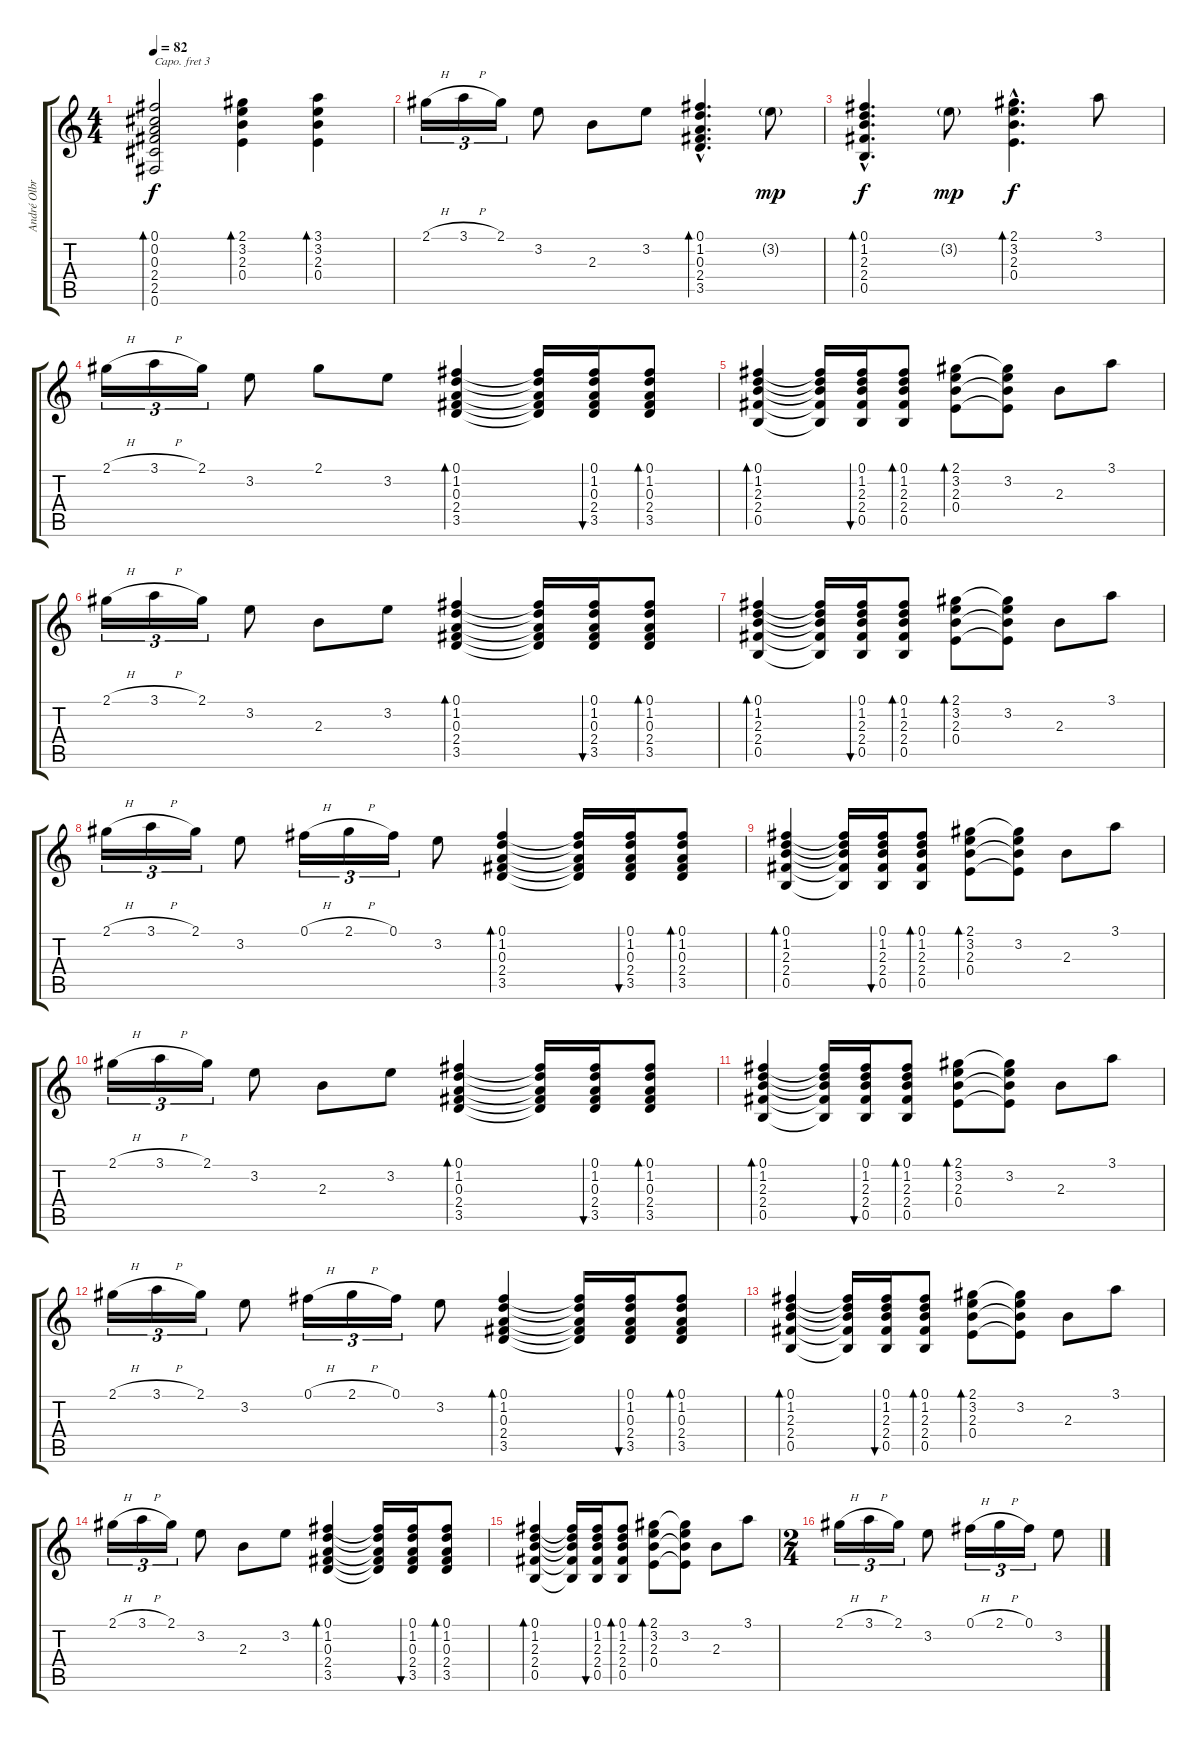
\track ("André Olbrich" "André Olbr") {instrument acousticguitarsteel}
\staff {score tabs}
\capo 3
\tuning (Eb4 Bb3 Gb3 Db3 Ab2 Eb2) {hide}
\ts (4 4)
\tempo 82
\clef g2
\ks c
(0.1 0.2 0.3 2.4 2.5 0.6).2{bd 120 dy f} (2.1 3.2 2.3 0.4).4{bd 120} (3.1 3.2 2.3 0.4).4{bd 120} |
2.1{h}.16{tu (3 2)} 3.1{h}.16{tu (3 2)} 2.1.16{tu (3 2)} 3.2.8 2.3.8 3.2.8 (0.1{hac} 1.2{hac} 0.3{hac} 2.4{hac} 3.5{hac}).4{d bd 120} 3.2{g}.8{dy mp} |
(0.1{hac} 1.2{hac} 2.3{hac} 2.4{hac} 0.5{hac}).4{d bd 120 dy f} 3.2{g}.8{dy mp} (2.1{hac} 3.2{hac} 2.3{hac} 0.4{hac}).4{d bd 120 dy f} 3.1.8 |
2.1{h}.16{tu (3 2)} 3.1{h}.16{tu (3 2)} 2.1.16{tu (3 2)} 3.2.8 2.1.8 3.2.8 (0.1 1.2 0.3 2.4 3.5).4{bd 120} (0.1{t} 1.2{t} 0.3{t} 2.4{t} 3.5{t}).16 (0.1 1.2 0.3 2.4 3.5).16{bu 60} (0.1 1.2 0.3 2.4 3.5).8{bd 120} |
(0.1 1.2 2.3 2.4 0.5).4{bd 120} (0.1{t} 1.2{t} 2.3{t} 2.4{t} 0.5{t}).16 (0.1 1.2 2.3 2.4 0.5).16{bu 60} (0.1 1.2 2.3 2.4 0.5).8{bd 120} (2.1 3.2 2.3 0.4).8{bd 120} (2.1{t} 3.2 2.3{t} 0.4{t}).8 2.3.8 3.1.8 |
2.1{h}.16{tu (3 2)} 3.1{h}.16{tu (3 2)} 2.1.16{tu (3 2)} 3.2.8 2.3.8 3.2.8 (0.1 1.2 0.3 2.4 3.5).4{bd 120} (0.1{t} 1.2{t} 0.3{t} 2.4{t} 3.5{t}).16 (0.1 1.2 0.3 2.4 3.5).16{bu 60} (0.1 1.2 0.3 2.4 3.5).8{bd 120} |
(0.1 1.2 2.3 2.4 0.5).4{bd 120} (0.1{t} 1.2{t} 2.3{t} 2.4{t} 0.5{t}).16 (0.1 1.2 2.3 2.4 0.5).16{bu 60} (0.1 1.2 2.3 2.4 0.5).8{bd 120} (2.1 3.2 2.3 0.4).8{bd 120} (2.1{t} 3.2 2.3{t} 0.4{t}).8 2.3.8 3.1.8 |
2.1{h}.16{tu (3 2)} 3.1{h}.16{tu (3 2)} 2.1.16{tu (3 2)} 3.2.8 0.1{h}.16{tu (3 2)} 2.1{h}.16{tu (3 2)} 0.1.16{tu (3 2)} 3.2.8 (0.1 1.2 0.3 2.4 3.5).4{bd 120} (0.1{t} 1.2{t} 0.3{t} 2.4{t} 3.5{t}).16 (0.1 1.2 0.3 2.4 3.5).16{bu 60} (0.1 1.2 0.3 2.4 3.5).8{bd 120} |
(0.1 1.2 2.3 2.4 0.5).4{bd 120} (0.1{t} 1.2{t} 2.3{t} 2.4{t} 0.5{t}).16 (0.1 1.2 2.3 2.4 0.5).16{bu 60} (0.1 1.2 2.3 2.4 0.5).8{bd 120} (2.1 3.2 2.3 0.4).8{bd 120} (2.1{t} 3.2 2.3{t} 0.4{t}).8 2.3.8 3.1.8 |
2.1{h}.16{tu (3 2)} 3.1{h}.16{tu (3 2)} 2.1.16{tu (3 2)} 3.2.8 2.3.8 3.2.8 (0.1 1.2 0.3 2.4 3.5).4{bd 120} (0.1{t} 1.2{t} 0.3{t} 2.4{t} 3.5{t}).16 (0.1 1.2 0.3 2.4 3.5).16{bu 60} (0.1 1.2 0.3 2.4 3.5).8{bd 120} |
(0.1 1.2 2.3 2.4 0.5).4{bd 120} (0.1{t} 1.2{t} 2.3{t} 2.4{t} 0.5{t}).16 (0.1 1.2 2.3 2.4 0.5).16{bu 60} (0.1 1.2 2.3 2.4 0.5).8{bd 120} (2.1 3.2 2.3 0.4).8{bd 120} (2.1{t} 3.2 2.3{t} 0.4{t}).8 2.3.8 3.1.8 |
2.1{h}.16{tu (3 2)} 3.1{h}.16{tu (3 2)} 2.1.16{tu (3 2)} 3.2.8 0.1{h}.16{tu (3 2)} 2.1{h}.16{tu (3 2)} 0.1.16{tu (3 2)} 3.2.8 (0.1 1.2 0.3 2.4 3.5).4{bd 120} (0.1{t} 1.2{t} 0.3{t} 2.4{t} 3.5{t}).16 (0.1 1.2 0.3 2.4 3.5).16{bu 60} (0.1 1.2 0.3 2.4 3.5).8{bd 120} |
(0.1 1.2 2.3 2.4 0.5).4{bd 120} (0.1{t} 1.2{t} 2.3{t} 2.4{t} 0.5{t}).16 (0.1 1.2 2.3 2.4 0.5).16{bu 60} (0.1 1.2 2.3 2.4 0.5).8{bd 120} (2.1 3.2 2.3 0.4).8{bd 120} (2.1{t} 3.2 2.3{t} 0.4{t}).8 2.3.8 3.1.8 |
2.1{h}.16{tu (3 2)} 3.1{h}.16{tu (3 2)} 2.1.16{tu (3 2)} 3.2.8 2.3.8 3.2.8 (0.1 1.2 0.3 2.4 3.5).4{bd 120} (0.1{t} 1.2{t} 0.3{t} 2.4{t} 3.5{t}).16 (0.1 1.2 0.3 2.4 3.5).16{bu 60} (0.1 1.2 0.3 2.4 3.5).8{bd 120} |
(0.1 1.2 2.3 2.4 0.5).4{bd 120} (0.1{t} 1.2{t} 2.3{t} 2.4{t} 0.5{t}).16 (0.1 1.2 2.3 2.4 0.5).16{bu 60} (0.1 1.2 2.3 2.4 0.5).8{bd 120} (2.1 3.2 2.3 0.4).8{bd 120} (2.1{t} 3.2 2.3{t} 0.4{t}).8 2.3.8 3.1.8 |
\ts (2 4)
2.1{h}.16{tu (3 2)} 3.1{h}.16{tu (3 2)} 2.1.16{tu (3 2)} 3.2.8 0.1{h}.16{tu (3 2)} 2.1{h}.16{tu (3 2)} 0.1.16{tu (3 2)} 3.2.8
